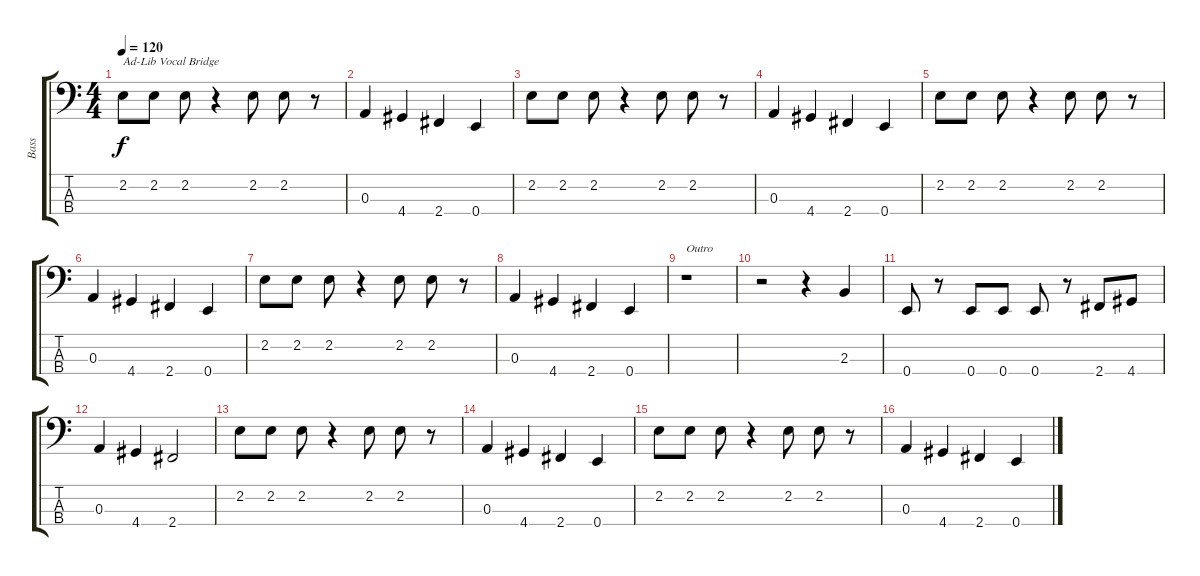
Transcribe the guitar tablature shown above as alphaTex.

\track ("Bass" "Bass") {instrument electricbassfinger}
\staff {score tabs}
\tuning (G2 D2 A1 E1) {hide}
\ts (4 4)
\tempo 120
\clef f4
\ks c
2.2.8{txt "Ad-Lib Vocal Bridge" dy f} 2.2.8 2.2.8 r.4 2.2.8 2.2.8 r.8 |
0.3.4 4.4.4 2.4.4 0.4.4 |
2.2.8 2.2.8 2.2.8 r.4 2.2.8 2.2.8 r.8 |
0.3.4 4.4.4 2.4.4 0.4.4 |
2.2.8 2.2.8 2.2.8 r.4 2.2.8 2.2.8 r.8 |
0.3.4 4.4.4 2.4.4 0.4.4 |
2.2.8 2.2.8 2.2.8 r.4 2.2.8 2.2.8 r.8 |
0.3.4 4.4.4 2.4.4 0.4.4 |
r.1{txt "Outro"} |
r.2 r.4 2.3.4 |
0.4.8 r.8 0.4.8 0.4.8 0.4.8 r.8 2.4.8 4.4.8 |
0.3.4 4.4.4 2.4.2 |
2.2.8 2.2.8 2.2.8 r.4 2.2.8 2.2.8 r.8 |
0.3.4 4.4.4 2.4.4 0.4.4 |
2.2.8 2.2.8 2.2.8 r.4 2.2.8 2.2.8 r.8 |
0.3.4 4.4.4 2.4.4 0.4.4
